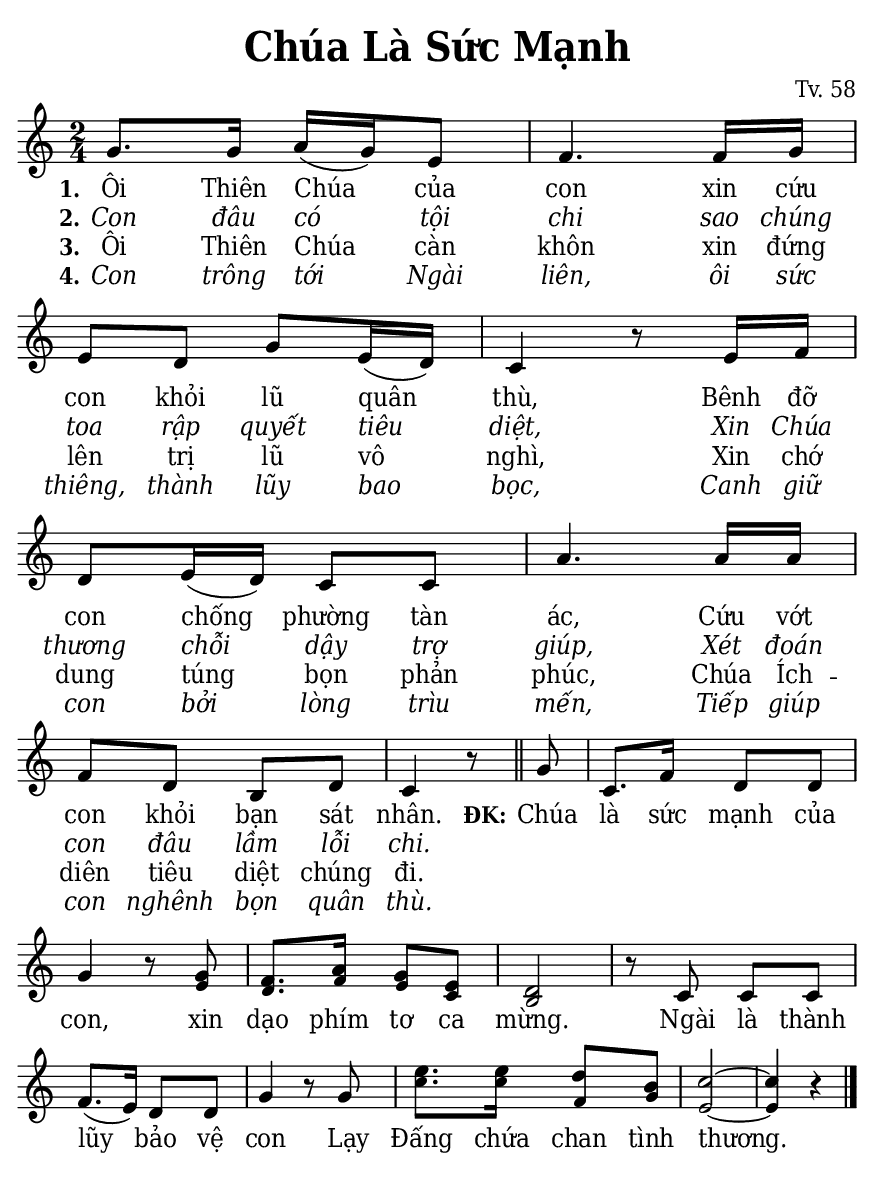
% Cài đặt chung\
\version "2.22.1"
\include "english.ly"

\header {
  title = \markup { \fontsize #1 "Chúa Là Sức Mạnh" }
  composer = "Tv. 58"
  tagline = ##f
}

% Nhạc phiên khúc
nhacPhienKhucSop = \relative c'' {
  g8. g16 a (g) e8 |
  f4. f16 g |
  e8 d g e16 (d) |
  c4 r8 e16 f |
  d8 e16 (d) c8 c |
  a'4. a16 a |
  f8 d b d |
  c4 r8 \bar "||"
  
  g'8 |
  c,8. f16 d8 d |
  g4 r8 g |
  f8. a16 g8 e |
  d2 |
  r8 c c c |
  f8. (e16) d8 d |
  g4 r8 g |
  e'8. e16 d8 b |
  c2 ~ |
  c4 r \bar "|."
}

nhacPhienKhucAlto = \relative c'' {
  R2*7
  r4.
  g8 |
  c,8. f16 d8 d |
  g4 r8 e |
  d8. f16 e8 c |
  b2 |
  r8 c c c |
  f8. (e16) d8 d |
  g4 r8 g |
  c8. c16 f,8 g |
  e2 ~ |
  e4 r
}

% Lời phiên khúc
loiPhienKhucSop = \lyrics {
  <<
    {
      \set stanza = "1."
      Ôi Thiên Chúa của con
      xin cứu con khỏi lũ quân thù,
      Bênh đỡ con chống phường tàn ác,
      Cứu vớt con khỏi bạn sát nhân.
    }
    \new Lyrics {
	    \set associatedVoice = "beSop"
	    \set stanza = "2."
      \override Lyrics.LyricText.font-shape = #'italic
	    Con đâu có tội chi
	    sao chúng toa rập quyết tiêu diệt,
	    Xin Chúa thương chỗi dậy trợ giúp,
	    Xét đoán con đâu lầm lỗi chi.
    }
    \new Lyrics {
	    \set associatedVoice = "beSop"
	    \set stanza = "3."
	    Ôi Thiên Chúa càn khôn
	    xin đứng lên trị lũ vô nghì,
	    Xin chớ dung túng bọn phản phúc,
	    Chúa Ích -- diên tiêu diệt chúng đi.
    }
    \new Lyrics {
	    \set associatedVoice = "beSop"
	    \set stanza = "4."
      \override Lyrics.LyricText.font-shape = #'italic
	    Con trông tới Ngài liên,
	    ôi sức thiêng, thành lũy bao bọc,
	    Canh giữ con bởi lòng trìu mến,
	    Tiếp giúp con nghênh bọn quân thù.
    }
  >>
  \set stanza = " ĐK:"
  Chúa là sức mạnh của con,
  xin dạo phím tơ ca mừng.
  Ngài là thành lũy bảo vệ con
  Lạy Đấng chứa chan tình thương.
}

% Dàn trang
\paper {
  #(set-paper-size "a5")
  top-margin = 3\mm
  bottom-margin = 3\mm
  left-margin = 3\mm
  right-margin = 3\mm
  indent = #0
  #(define fonts
	 (make-pango-font-tree "Deja Vu Serif Condensed"
	 		       "Deja Vu Serif Condensed"
			       "Deja Vu Serif Condensed"
			       (/ 20 20)))
  print-page-number = ##f
  system-system-spacing = #'((basic-distance . 0.1) (padding . 2))
}

TongNhip = {
  \key c \major \time 2/4
  \set Timing.beamExceptions = #'()
  \set Timing.baseMoment = #(ly:make-moment 1/4)
}

% Đổi kích thước nốt cho bè phụ
notBePhu =
#(define-music-function (font-size music) (number? ly:music?)
   (for-some-music
     (lambda (m)
       (if (music-is-of-type? m 'rhythmic-event)
           (begin
             (set! (ly:music-property m 'tweaks)
                   (cons `(font-size . ,font-size)
                         (ly:music-property m 'tweaks)))
             #t)
           #f))
     music)
   music)

\score {
  \new ChoirStaff <<
    \new Staff \with {
        \consists "Merge_rests_engraver"
        printPartCombineTexts = ##f
      }
      <<
      \new Voice \TongNhip \partCombine 
        \nhacPhienKhucSop
        \notBePhu -1 { \nhacPhienKhucAlto }
      \new NullVoice = beSop \nhacPhienKhucSop
      \new Lyrics \lyricsto beSop \loiPhienKhucSop
      >>
  >>
  \layout {
    \override Lyrics.LyricSpace.minimum-distance = #2
    \override Score.BarNumber.break-visibility = ##(#f #f #f)
    \override Score.SpacingSpanner.uniform-stretching = ##t
  } 
}
